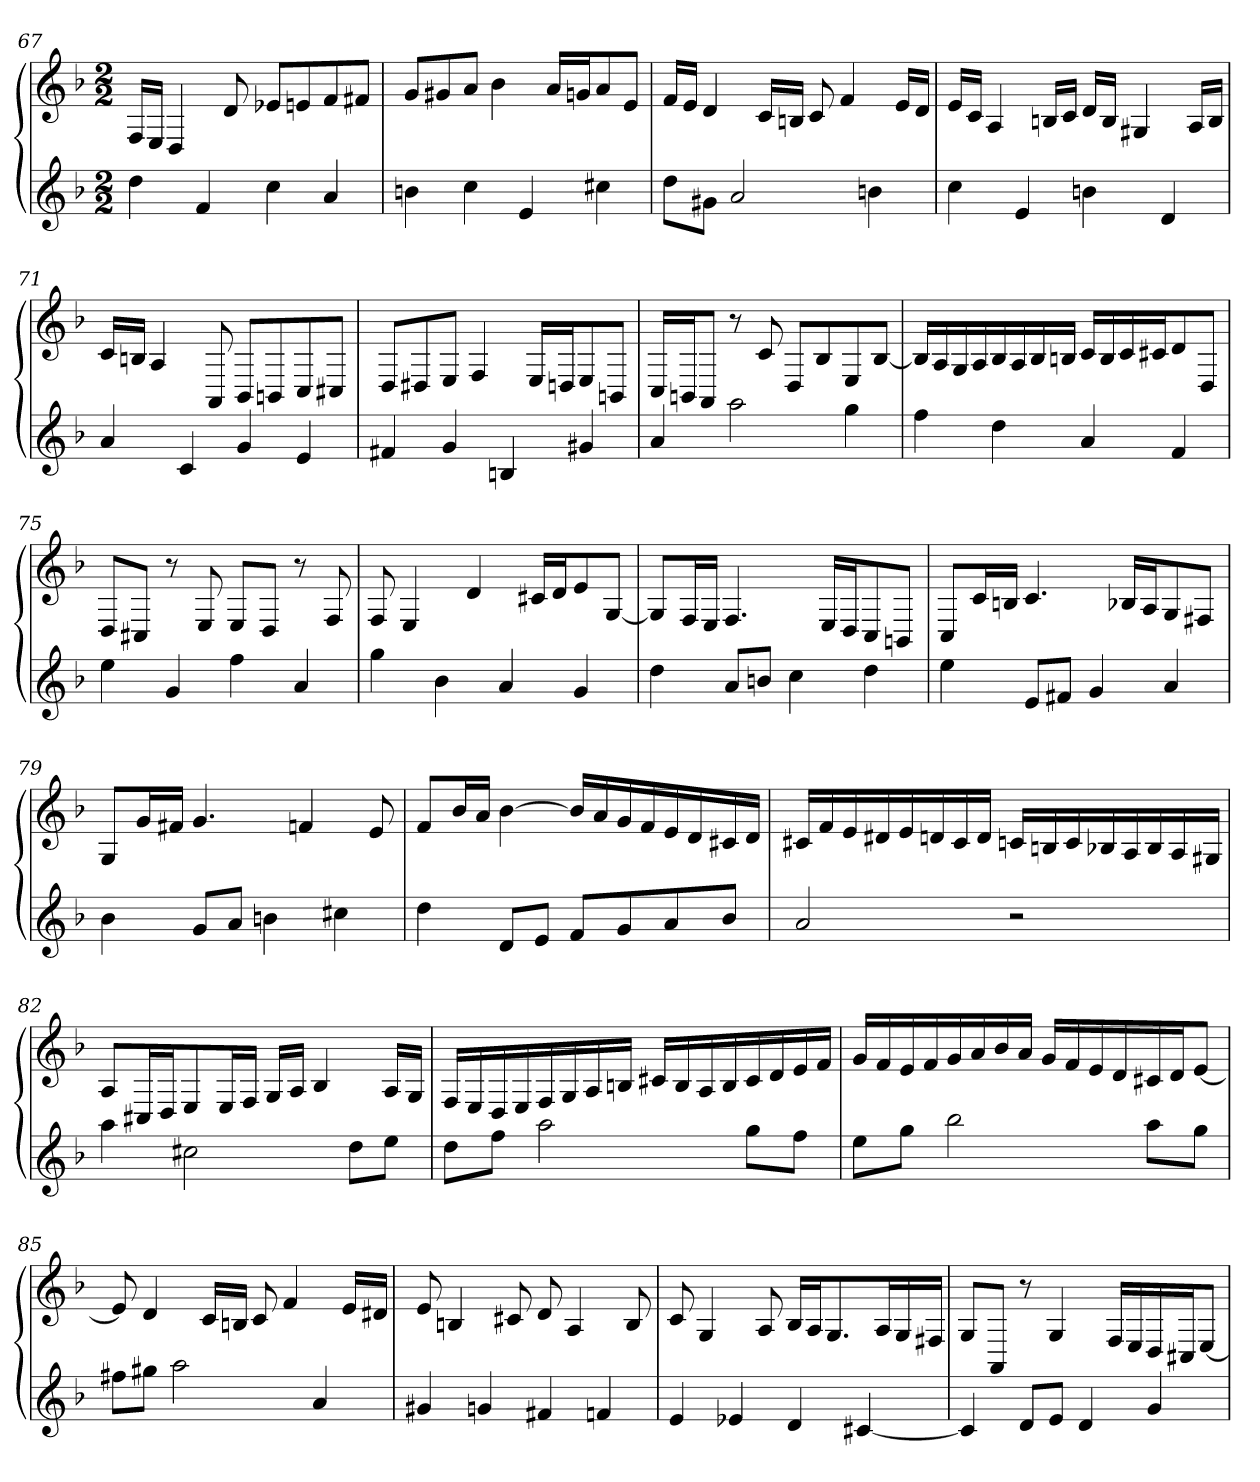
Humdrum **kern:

**kern	**kern
*part1	*part1
*staff2	*staff1
*k[b-]	*k[b-]
*d:	*d:
*M2/2	*M2/2
=67	=67
4dd	16FLL
.	16EJJ
.	4D
4f	.
.	8d
4cc	8e-XL
.	8en
4a	8f
.	8f#XJ
=68	=68
4bn	8gL
.	8g#X
4cc	8aJ
.	4b-
4e	.
.	16aLL
.	16gnJ
4cc#X	8a
.	8eJ
=69	=69
8ddL	16fLL
.	16eJJ
8g#XJ	4d
2a	.
.	16cLL
.	16BnJJ
.	8c
.	4f
4bn	.
.	16eLL
.	16dJJ
=70	=70
4cc	16eLL
.	16cJJ
.	4A
4e	.
.	16BnLL
.	16cJJ
4bn	16dLL
.	16BJJ
.	4G#X
4d	.
.	16ALL
.	16BJJ
=71	=71
4a	16cLL
.	16BnJJ
.	4A
4c	.
.	8AA
4g	8BB-L
.	8BBn
4e	8C
.	8C#XJ
=72	=72
4f#X	8DL
.	8D#X
4g	8EJ
.	4F
4Bn	.
.	16ELL
.	16DnJ
4g#X	8E
.	8BBnJ
=73	=73
4a	16CLL
.	16BBnJ
.	8AAJ
2aa	8r
.	8c
.	8DL
.	8B-
4gg	8E
.	[8B-J
=74	=74
4ff	16B-LL]
.	16A
.	16G
.	16A
4dd	16B-
.	16A
.	16B-
.	16BnJJ
4a	16cLL
.	16B
.	16c
.	16c#XJ
4f	8d
.	8DJ
=75	=75
4ee	8DL
.	8C#XJ
4g	8r
.	8E
4ff	8EL
.	8DJ
4a	8r
.	8F
=76	=76
4gg	8F
.	4E
4b-	.
.	4d
4a	.
.	16c#XLL
.	16dJ
4g	8e
.	[8GJ
=77	=77
4dd	8GL]
.	16FL
.	16EJJ
8aL	4.F
8bnJ	.
4cc	.
.	16ELL
.	16DJ
4dd	8C
.	8BBnJ
=78	=78
4ee	8CL
.	16cL
.	16BnJJ
8eL	4.c
8f#XJ	.
4g	.
.	16B-XLL
.	16AJ
4a	8G
.	8F#XJ
=79	=79
4b-	8GL
.	16gL
.	16f#XJJ
8gL	4.g
8aJ	.
4bn	.
.	4fn
4cc#X	.
.	8e
=80	=80
4dd	8fL
.	16b-L
.	16aJJ
8dL	[4b-
8eJ	.
8fL	16b-LL]
.	16a
8g	16g
.	16f
8a	16e
.	16d
8b-J	16c#X
.	16dJJ
=81	=81
2a	16c#XLL
.	16f
.	16e
.	16d#X
.	16e
.	16dn
.	16c#
.	16dJJ
2r	16cnLL
.	16Bn
.	16c
.	16B-X
.	16A
.	16B-
.	16A
.	16G#XJJ
=82	=82
4aa	8AL
.	16C#XL
.	16DJ
2cc#X	8E
.	16EL
.	16FJJ
.	16GLL
.	16AJJ
.	4B-
8ddL	.
8eeJ	16ALL
.	16GJJ
=83	=83
8ddL	16FLL
.	16E
8ffJ	16D
.	16E
2aa	16F
.	16G
.	16A
.	16BnJJ
.	16c#XLL
.	16B
.	16A
.	16B
8ggL	16c#
.	16d
8ffJ	16e
.	16fJJ
=84	=84
8eeL	16gLL
.	16f
8ggJ	16e
.	16f
2bb-	16g
.	16a
.	16b-
.	16aJJ
.	16gLL
.	16f
.	16e
.	16d
8aaL	16c#X
.	16dJ
8ggJ	[8eJ
=85	=85
8ff#XL	8e]
8gg#XJ	4d
2aa	.
.	16cLL
.	16BnJJ
.	8c
.	4f
4a	.
.	16eLL
.	16d#XJJ
=86	=86
4g#X	8e
.	4Bn
4gn	.
.	8c#X
4f#X	8d
.	4A
4fn	.
.	8B
=87	=87
4e	8c
.	4G
4e-X	.
.	8A
4d	16B-LL
.	16AJ
.	8.G
[4c#X	.
.	16AL
.	16G
.	16F#XJJ
=88	=88
4c#]	8GL
.	8AAJ
8dL	8r
8eJ	4G
4d	.
.	16FLL
.	16E
4g	16D
.	16C#XJ
.	[8EJ
=	=
*-	*-
